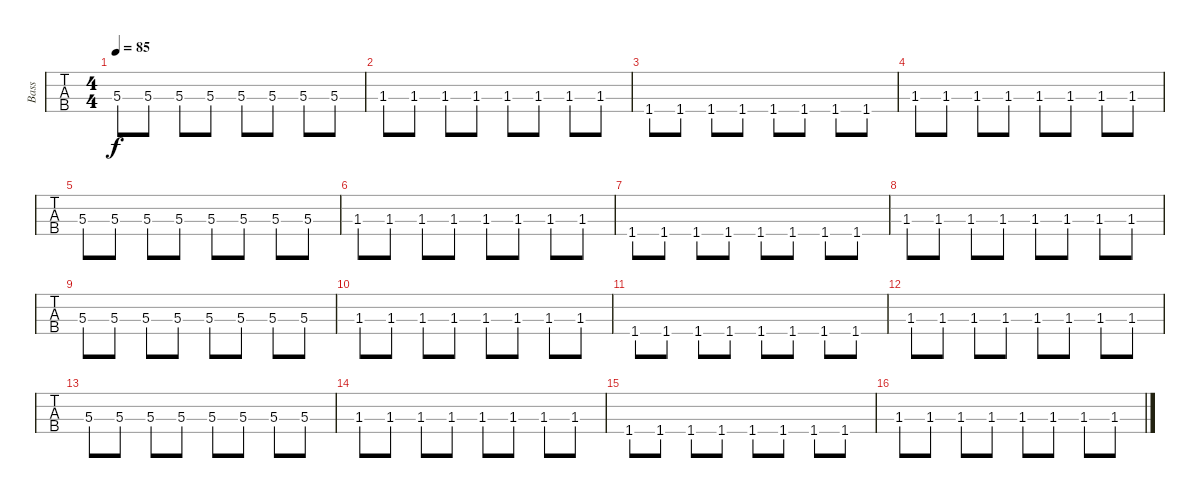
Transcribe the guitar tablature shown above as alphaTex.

\track ("Bass" "Bass") {instrument electricbassfinger}
\staff {tabs}
\tuning (G2 D2 A1 E1) {hide}
\ts (4 4)
\tempo 85
\clef f4
\ks f
5.3.8{dy f} 5.3.8 5.3.8 5.3.8 5.3.8 5.3.8 5.3.8 5.3.8 |
1.3.8 1.3.8 1.3.8 1.3.8 1.3.8 1.3.8 1.3.8 1.3.8 |
1.4.8 1.4.8 1.4.8 1.4.8 1.4.8 1.4.8 1.4.8 1.4.8 |
1.3.8 1.3.8 1.3.8 1.3.8 1.3.8 1.3.8 1.3.8 1.3.8 |
5.3.8 5.3.8 5.3.8 5.3.8 5.3.8 5.3.8 5.3.8 5.3.8 |
1.3.8 1.3.8 1.3.8 1.3.8 1.3.8 1.3.8 1.3.8 1.3.8 |
1.4.8 1.4.8 1.4.8 1.4.8 1.4.8 1.4.8 1.4.8 1.4.8 |
1.3.8 1.3.8 1.3.8 1.3.8 1.3.8 1.3.8 1.3.8 1.3.8 |
5.3.8 5.3.8 5.3.8 5.3.8 5.3.8 5.3.8 5.3.8 5.3.8 |
1.3.8 1.3.8 1.3.8 1.3.8 1.3.8 1.3.8 1.3.8 1.3.8 |
1.4.8 1.4.8 1.4.8 1.4.8 1.4.8 1.4.8 1.4.8 1.4.8 |
1.3.8 1.3.8 1.3.8 1.3.8 1.3.8 1.3.8 1.3.8 1.3.8 |
5.3.8 5.3.8 5.3.8 5.3.8 5.3.8 5.3.8 5.3.8 5.3.8 |
1.3.8 1.3.8 1.3.8 1.3.8 1.3.8 1.3.8 1.3.8 1.3.8 |
1.4.8{volume 8} 1.4.8 1.4.8 1.4.8 1.4.8 1.4.8 1.4.8 1.4.8 |
1.3.8 1.3.8 1.3.8 1.3.8 1.3.8 1.3.8 1.3.8 1.3.8
